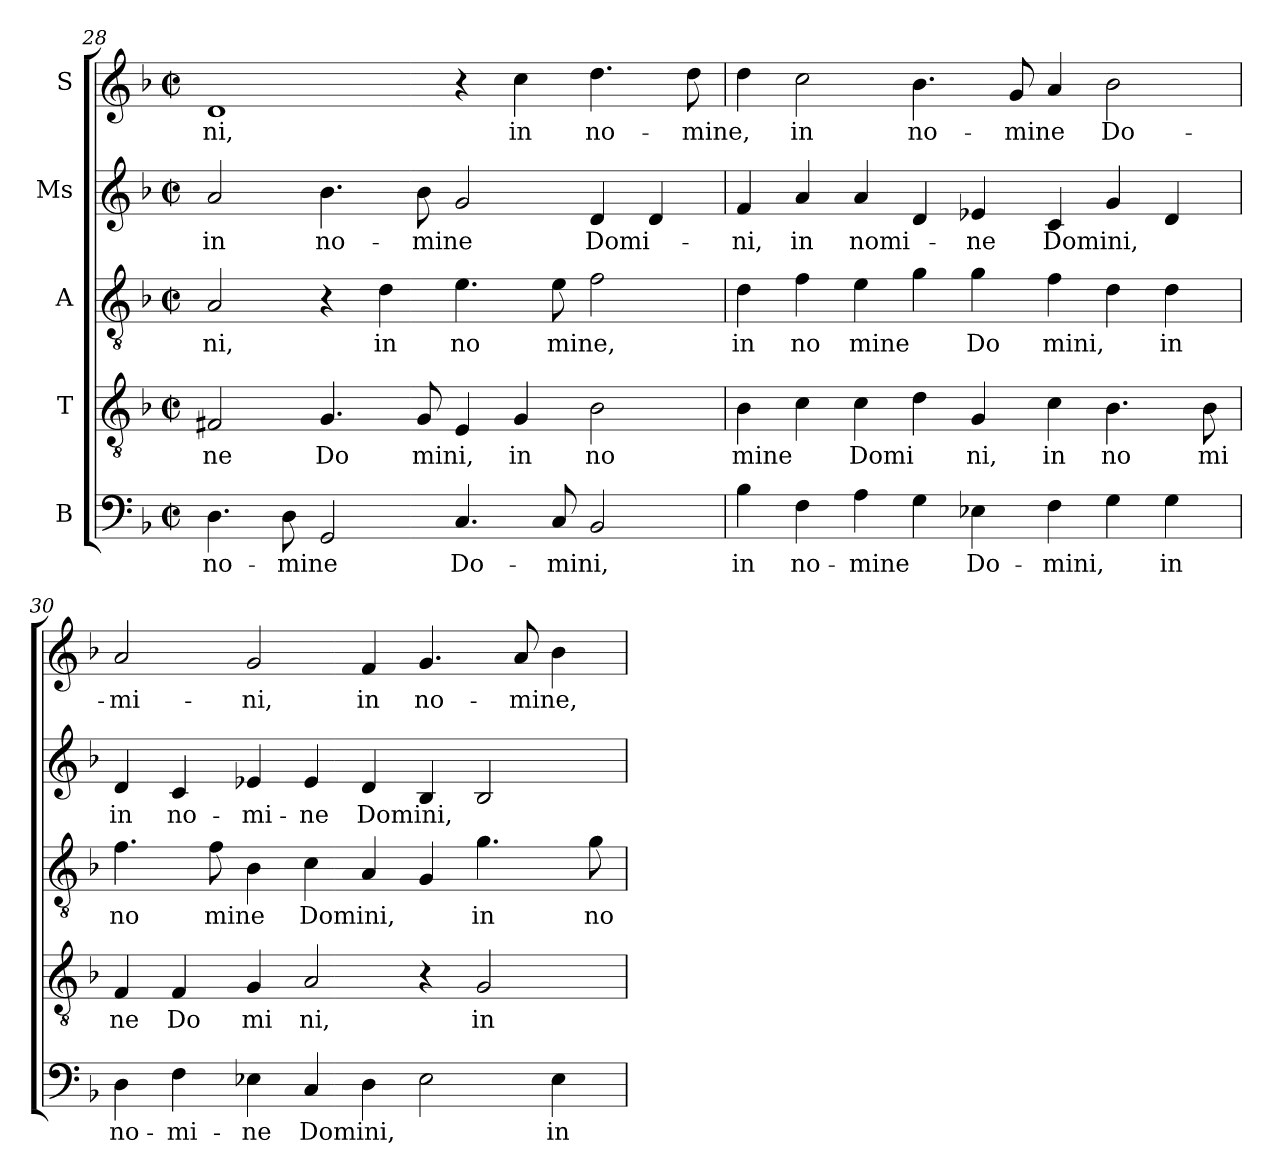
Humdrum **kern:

**kern	**text	**kern	**text	**kern	**text	**kern	**text	**kern	**text
*part5	*part5	*part4	*part4	*part3	*part3	*part2	*part2	*part1	*part1
*staff5	*staff5	*staff4	*staff4	*staff3	*staff3	*staff2	*staff2	*staff1	*staff1
*I"B	*	*I"T	*	*I"A	*	*I"Ms	*	*I"S	*
!!LO:LB:g=z
*clefF4	*	*clefGv2	*	*clefGv2	*	*clefG2	*	*clefG2	*
*k[b-]	*	*k[b-]	*	*k[b-]	*	*k[b-]	*	*k[b-]	*
*F:	*	*F:	*	*F:	*	*F:	*	*F:	*
*M2/2	*	*M2/2	*	*M2/2	*	*M2/2	*	*M2/2	*
*met(c|)	*	*met(c|)	*	*met(c|)	*	*met(c|)	*	*met(c|)	*
=28	=28	=28	=28	=28	=28	=28	=28	=28	=28
!	!LO:LY:b:cj	!	!LO:LY:b:cj	!	!LO:LY:b:cj	!	!LO:LY:b:cj	!	!LO:LY:b:cj
4.D\	no-	2F#X/	ne	2A/	ni,	2a/	in	1d	-ni,
!	!LO:LY:b:cj	!	!	!	!	!	!	!	!
8D\	-mine	.	.	.	.	.	.	.	.
!	!	!	!LO:LY:b:cj	!	!	!	!LO:LY:b:cj	!	!
2GG/	.	4.G/	Do	4r	.	4.b-\	no-	.	.
!	!	!	!	!	!LO:LY:b:cj	!	!	!	!
.	.	.	.	4d\	in	.	.	.	.
!	!	!	!LO:LY:b:cj	!	!	!	!LO:LY:b:cj	!	!
.	.	8G/	mini,	.	.	8b-\	-mine	.	.
!	!LO:LY:b:cj	!	!	!	!LO:LY:b:cj	!	!	!	!
4.C/	Do-	4E/	.	4.e\	no	2g/	.	4r	.
!	!	!	!LO:LY:b:cj	!	!	!	!	!	!LO:LY:b:cj
.	.	4G/	in	.	.	.	.	4cc\	in
!	!LO:LY:b	!	!	!	!LO:LY:b	!	!	!	!
8C/	-mini,	.	.	8e\	mine,	.	.	.	.
!	!	!	!LO:LY:b:cj	!	!	!	!LO:LY:b:cj	!	!LO:LY:b:cj
2BB-/	.	2B-\	no	2f\	.	4d/	Domi-	4.dd\	no-
.	.	.	.	.	.	4d/	.	.	.
!	!	!	!	!	!	!	!	!	!LO:LY:b
.	.	.	.	.	.	.	.	8dd\	-mine,
=29	=29	=29	=29	=29	=29	=29	=29	=29	=29
!	!LO:LY:b:cj	!	!LO:LY:b	!	!LO:LY:b:cj	!	!LO:LY:b:cj	!	!
4B-\	in	4B-\	mine	4d\	in	4f/	-ni,	4dd\	.
!	!LO:LY:b:cj	!	!	!	!LO:LY:b:cj	!	!LO:LY:b:cj	!	!LO:LY:b:cj
4F\	no-	4c\	.	4f\	no	4a/	in	2cc\	in
!	!LO:LY:b:cj	!	!LO:LY:b:cj	!	!LO:LY:b:cj	!	!LO:LY:b	!	!
4A\	-mine	4c\	Domi	4e\	mine	4a/	nomi-	.	.
!	!	!	!	!	!	!	!	!	!LO:LY:b:cj
4G\	.	4d\	.	4g\	.	4d/	.	4.b-\	no-
!	!LO:LY:b:cj	!	!LO:LY:b:cj	!	!LO:LY:b:cj	!	!LO:LY:b:cj	!	!
4E-X\	Do-	4G/	ni,	4g\	Do	4e-X/	-ne	.	.
!	!	!	!	!	!	!	!	!	!LO:LY:b:cj
.	.	.	.	.	.	.	.	8g/	-mine
!	!LO:LY:b	!	!LO:LY:b:cj	!	!LO:LY:b	!	!LO:LY:b	!	!
4F\	-mini,	4c\	in	4f\	mini,	4c/	Domini,	4a/	.
!	!	!	!LO:LY:b:cj	!	!	!	!	!	!LO:LY:b:cj
4G\	.	4.B-\	no	4d\	.	4g/	.	2b-\	Do-
!	!LO:LY:b:cj	!	!	!	!LO:LY:b:cj	!	!	!	!
4G\	in	.	.	4d\	in	4d/	.	.	.
!	!	!	!LO:LY:b:cj	!	!	!	!	!	!
.	.	8B-\	mi	.	.	.	.	.	.
=30	=30	=30	=30	=30	=30	=30	=30	=30	=30
!	!LO:LY:b:cj	!	!LO:LY:b:cj	!	!LO:LY:b:cj	!	!LO:LY:b:cj	!	!LO:LY:b:cj
4D\	no-	4F/	ne	4.f\	no	4d/	in	2a/	-mi-
!	!LO:LY:b:cj	!	!LO:LY:b:cj	!	!	!	!LO:LY:b:cj	!	!
4F\	-mi-	4F/	Do	.	.	4c/	no-	.	.
!	!	!	!	!	!LO:LY:b:cj	!	!	!	!
.	.	.	.	8f\	mine	.	.	.	.
!	!LO:LY:b:cj	!	!LO:LY:b:cj	!	!	!	!LO:LY:b:cj	!	!LO:LY:b:cj
4E-X\	-ne	4G/	mi	4B-\	.	4e-X/	-mi-	2g/	-ni,
!	!LO:LY:b	!	!LO:LY:b:cj	!	!LO:LY:b	!	!LO:LY:b:cj	!	!
4C/	Domini,	2A/	ni,	4c\	Domini,	4e-/	-ne	.	.
!	!	!	!	!	!	!	!LO:LY:b	!	!LO:LY:b:cj
4D\	.	.	.	4A/	.	4d/	Domini,	4f/	in
!	!	!	!	!	!	!	!	!	!LO:LY:b:cj
2E-\	.	4r	.	4G/	.	4B-/	.	4.g/	no-
!	!	!	!LO:LY:b:cj	!	!LO:LY:b:cj	!	!	!	!
.	.	2G/	in	4.g\	in	2B-/	.	.	.
!	!	!	!	!	!	!	!	!	!LO:LY:b
.	.	.	.	.	.	.	.	8a/	-mine,
!	!LO:LY:b:cj	!	!	!	!	!	!	!	!
4E-\	in	.	.	.	.	.	.	4b-\	.
!	!	!	!	!	!LO:LY:b:cj	!	!	!	!
.	.	.	.	8g\	no	.	.	.	.
=	=	=	=	=	=	=	=	=	=
*-	*-	*-	*-	*-	*-	*-	*-	*-	*-
